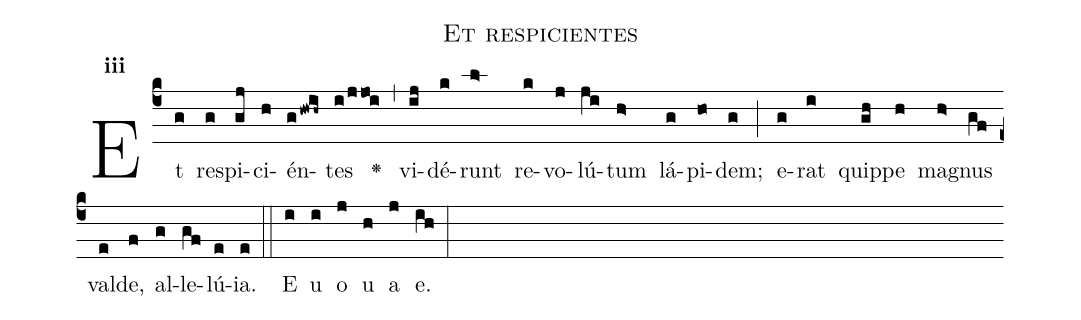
name:Et respicientes;
office-part:Antiphona;
mode:3;
%%
initial-style: 1;
name: Et respicientes;
book: CAO 2718;
occasion: Octava Paschae Feria V;
office-part: Officium Lectionis Ant 3;
user-notes: ;
commentary: ;
annotation: 3a;
centering-scheme: english;
fontsize: 12;
font: OFLSortsMillGoudy;
height: 11;
width: 4.5;
%%
(c4) Et(g) re(g)spi(gj)ci(h)én(ghwih~)tes(i/j/joi) <v>\greheightstar</v>(,) vi(ij)dé(k)runt(l>) re(k)vo(j)lú(ji)tum(h>) lá(g)pi(ho)dem;(g) (;) e(g)rat(i) quip(gh)pe(h) ma(h>)gnus(gf) val(e)de,(f) al(g)le(gf)lú(e)ia.(e) (::) E(i) u(i) o(j) u(h) a(j) e.(ih) (:)
